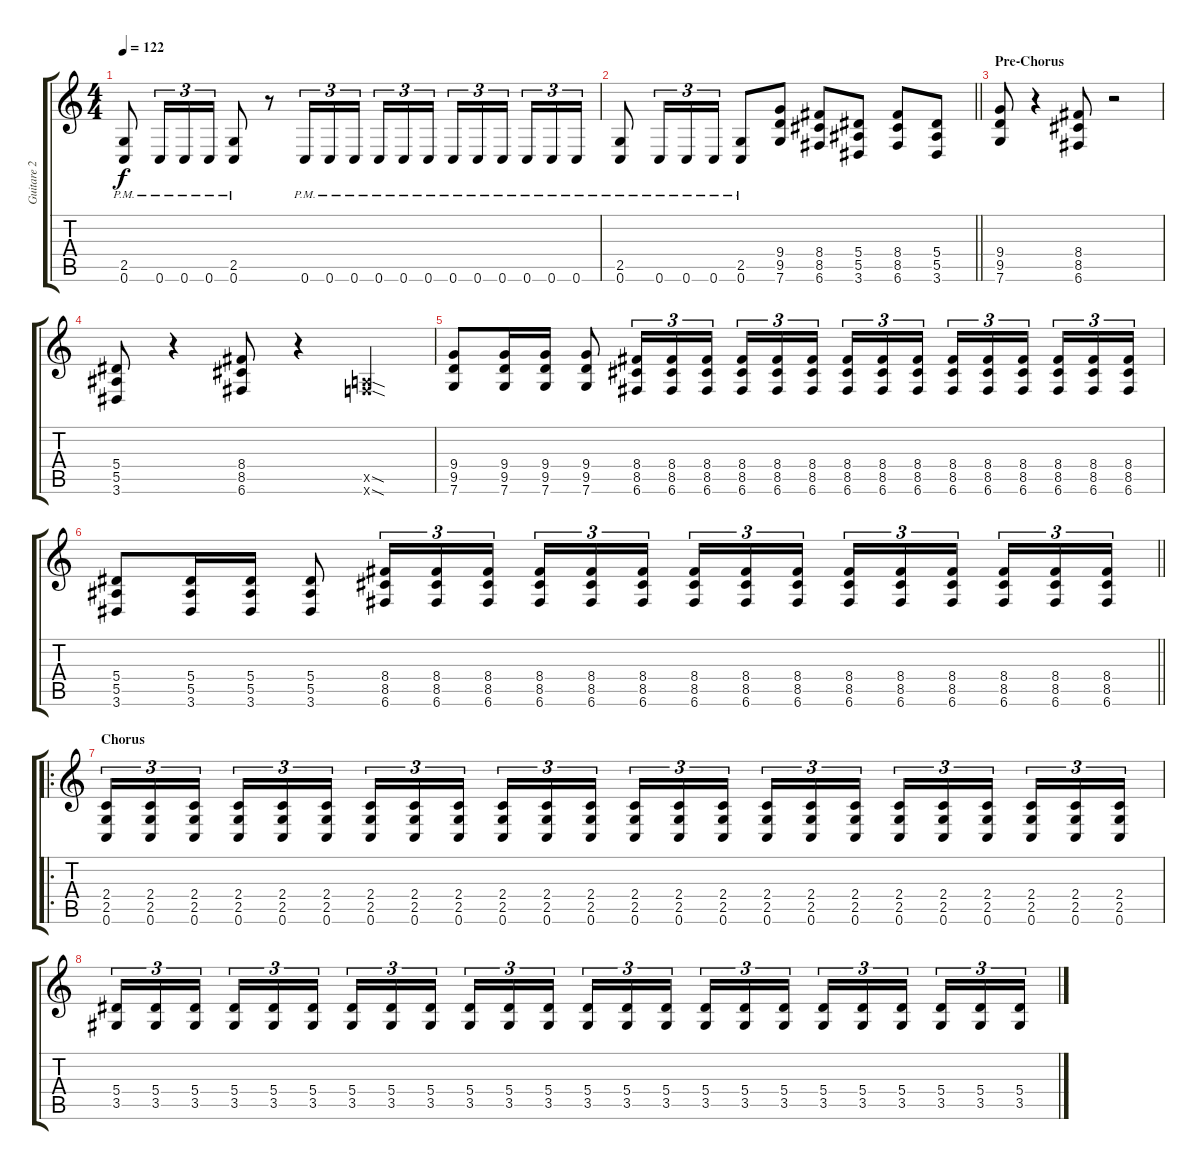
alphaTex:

\track ("Guitare 2" "Guitare 2") {instrument distortionguitar}
\staff {score tabs}
\tuning (C4 G3 Eb3 Bb2 F2 C2) {hide}
\ts (4 4)
\tempo 122
\clef g2
\ks c
(2.5{pm} 0.6{pm}).8{dy f} 0.6{pm}.16{tu (3 2)} 0.6{pm}.16{tu (3 2)} 0.6{pm}.16{tu (3 2)} (2.5{pm} 0.6{pm}).8 r.8 0.6{pm}.16{tu (3 2)} 0.6{pm}.16{tu (3 2)} 0.6{pm}.16{tu (3 2) beam splitsecondary} 0.6{pm}.16{tu (3 2)} 0.6{pm}.16{tu (3 2)} 0.6{pm}.16{tu (3 2)} 0.6{pm}.16{tu (3 2)} 0.6{pm}.16{tu (3 2)} 0.6{pm}.16{tu (3 2) beam splitsecondary} 0.6{pm}.16{tu (3 2)} 0.6{pm}.16{tu (3 2)} 0.6{pm}.16{tu (3 2)} |
\barLineRight lightlight
(2.5{pm} 0.6{pm}).8 0.6{pm}.16{tu (3 2)} 0.6{pm}.16{tu (3 2)} 0.6{pm}.16{tu (3 2)} (2.5{pm} 0.6{pm}).8 (9.4 9.5 7.6).8 (8.4 8.5 6.6).8 (5.4 5.5 3.6).8 (8.4 8.5 6.6).8 (5.4 5.5 3.6).8 |
\section ("" "Pre-Chorus")
(9.4 9.5 7.6).8 r.4 (8.4 8.5 6.6).8 r.2 |
(5.4 5.5 3.6).8 r.4 (8.4 8.5 6.6).8 r.4 (0.5{sod x} 9.6{sod x}).4 |
(9.4 9.5 7.6).8 (9.4 9.5 7.6).16 (9.4 9.5 7.6).16 (9.4 9.5 7.6).8 (8.4 8.5 6.6).16{tu (3 2)} (8.4 8.5 6.6).16{tu (3 2)} (8.4 8.5 6.6).16{tu (3 2)} (8.4 8.5 6.6).16{tu (3 2)} (8.4 8.5 6.6).16{tu (3 2)} (8.4 8.5 6.6).16{tu (3 2) beam splitsecondary} (8.4 8.5 6.6).16{tu (3 2)} (8.4 8.5 6.6).16{tu (3 2)} (8.4 8.5 6.6).16{tu (3 2)} (8.4 8.5 6.6).16{tu (3 2)} (8.4 8.5 6.6).16{tu (3 2)} (8.4 8.5 6.6).16{tu (3 2) beam splitsecondary} (8.4 8.5 6.6).16{tu (3 2)} (8.4 8.5 6.6).16{tu (3 2)} (8.4 8.5 6.6).16{tu (3 2)} |
\barLineRight lightlight
(5.4 5.5 3.6).8 (5.4 5.5 3.6).16 (5.4 5.5 3.6).16 (5.4 5.5 3.6).8 (8.4 8.5 6.6).16{tu (3 2)} (8.4 8.5 6.6).16{tu (3 2)} (8.4 8.5 6.6).16{tu (3 2)} (8.4 8.5 6.6).16{tu (3 2)} (8.4 8.5 6.6).16{tu (3 2)} (8.4 8.5 6.6).16{tu (3 2) beam splitsecondary} (8.4 8.5 6.6).16{tu (3 2)} (8.4 8.5 6.6).16{tu (3 2)} (8.4 8.5 6.6).16{tu (3 2)} (8.4 8.5 6.6).16{tu (3 2)} (8.4 8.5 6.6).16{tu (3 2)} (8.4 8.5 6.6).16{tu (3 2) beam splitsecondary} (8.4 8.5 6.6).16{tu (3 2)} (8.4 8.5 6.6).16{tu (3 2)} (8.4 8.5 6.6).16{tu (3 2)} |
\ro
\section ("" "Chorus")
(2.4 2.5 0.6).16{tu (3 2)} (2.4 2.5 0.6).16{tu (3 2)} (2.4 2.5 0.6).16{tu (3 2) beam splitsecondary} (2.4 2.5 0.6).16{tu (3 2)} (2.4 2.5 0.6).16{tu (3 2)} (2.4 2.5 0.6).16{tu (3 2)} (2.4 2.5 0.6).16{tu (3 2)} (2.4 2.5 0.6).16{tu (3 2)} (2.4 2.5 0.6).16{tu (3 2) beam splitsecondary} (2.4 2.5 0.6).16{tu (3 2)} (2.4 2.5 0.6).16{tu (3 2)} (2.4 2.5 0.6).16{tu (3 2)} (2.4 2.5 0.6).16{tu (3 2)} (2.4 2.5 0.6).16{tu (3 2)} (2.4 2.5 0.6).16{tu (3 2) beam splitsecondary} (2.4 2.5 0.6).16{tu (3 2)} (2.4 2.5 0.6).16{tu (3 2)} (2.4 2.5 0.6).16{tu (3 2)} (2.4 2.5 0.6).16{tu (3 2)} (2.4 2.5 0.6).16{tu (3 2)} (2.4 2.5 0.6).16{tu (3 2) beam splitsecondary} (2.4 2.5 0.6).16{tu (3 2)} (2.4 2.5 0.6).16{tu (3 2)} (2.4 2.5 0.6).16{tu (3 2)} |
(5.4 3.5).16{tu (3 2)} (5.4 3.5).16{tu (3 2)} (5.4 3.5).16{tu (3 2) beam splitsecondary} (5.4 3.5).16{tu (3 2)} (5.4 3.5).16{tu (3 2)} (5.4 3.5).16{tu (3 2)} (5.4 3.5).16{tu (3 2)} (5.4 3.5).16{tu (3 2)} (5.4 3.5).16{tu (3 2) beam splitsecondary} (5.4 3.5).16{tu (3 2)} (5.4 3.5).16{tu (3 2)} (5.4 3.5).16{tu (3 2)} (5.4 3.5).16{tu (3 2)} (5.4 3.5).16{tu (3 2)} (5.4 3.5).16{tu (3 2) beam splitsecondary} (5.4 3.5).16{tu (3 2)} (5.4 3.5).16{tu (3 2)} (5.4 3.5).16{tu (3 2)} (5.4 3.5).16{tu (3 2)} (5.4 3.5).16{tu (3 2)} (5.4 3.5).16{tu (3 2) beam splitsecondary} (5.4 3.5).16{tu (3 2)} (5.4 3.5).16{tu (3 2)} (5.4 3.5).16{tu (3 2)}
